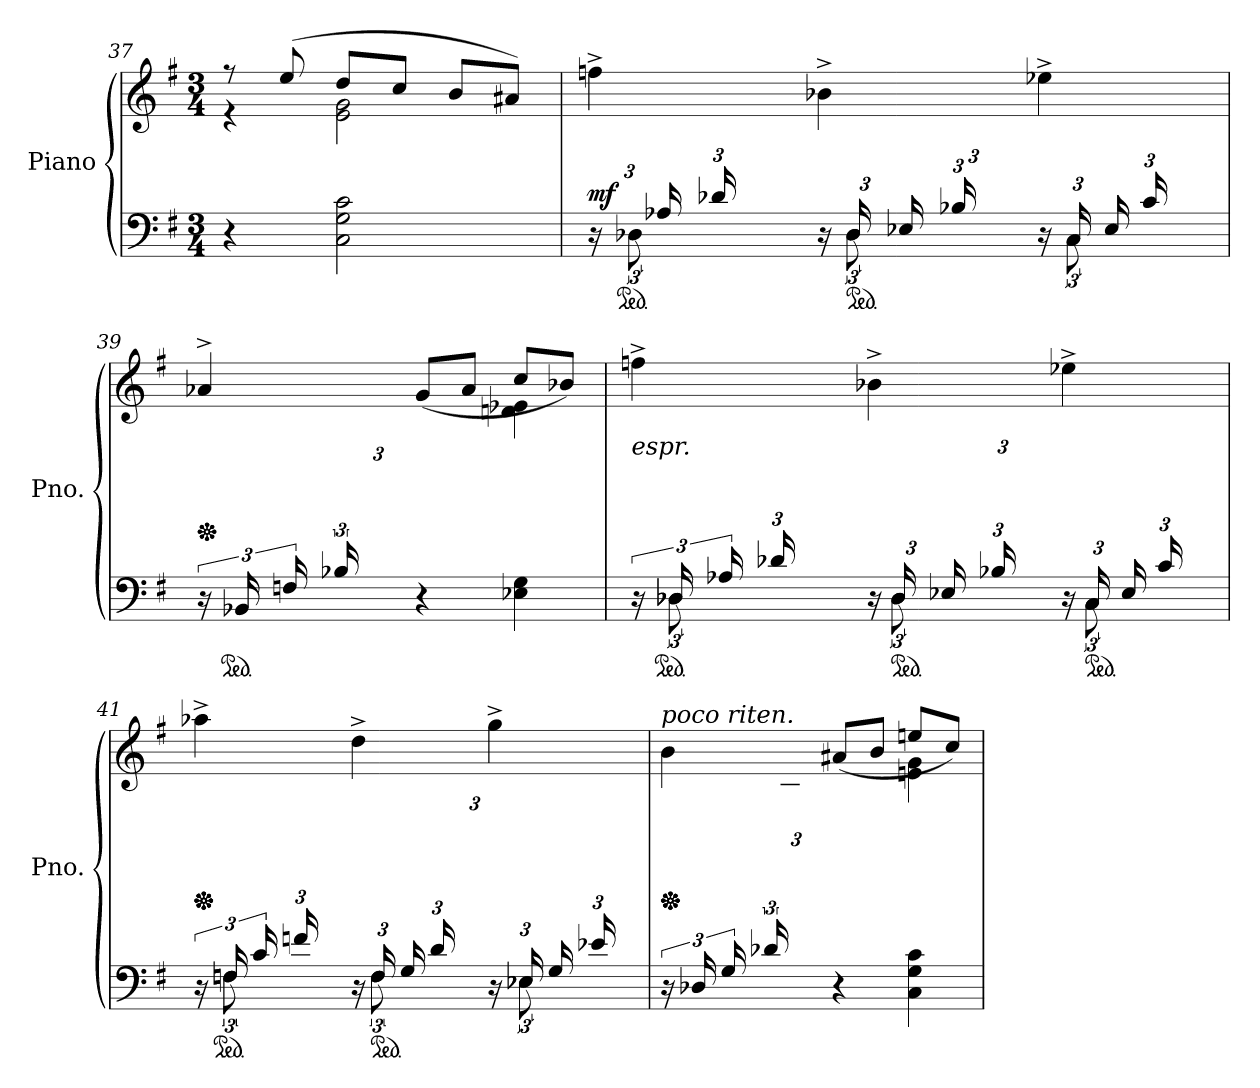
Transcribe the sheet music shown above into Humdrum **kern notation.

**kern	**kern	**dynam
*part1	*part1	*part1
*staff2	*staff1	*staff1/2
*I"Piano	*	*
*I'Pno.	*	*
*clefF4	*clefG2	*
*k[f#]	*k[f#]	*
*M3/4	*M3/4	*
=37	=37	=37
*	*^	*
4r	8r	4r	.
.	(>8ee/	.	.
2C\ 2G\ 2c\	8dd/L	2e\ 2g\	.
.	8cc/J	.	.
.	8b/L	.	.
.	8a#X/J)	.	.
=38	=38	=38	=38
*^	*	*	*
*Xbrackettup	*brackettup	*	*	*
!	!	!	!	!LO:DY:a=2
24r	24ryy	4ffn^\	6ryy	mf
*ped	*	*	*	*
(>24D-X/LLyy	12D-X\	.	.	.
24A-X/	.	.	.	.
*Xbrackettup	*	*	*	*
24d-X/	8ryy	.	.	.
12ryy	.	.	24fn\	.
.	.	.	24a-X\JJ)	.
*	*brackettup	*	*	*
24r	24ryy	4b-X^\	6ryy	.
*ped	*	*	*	*
(>24D-/LL	12D-\	.	.	.
24E-X/	.	.	.	.
*Xbrackettup	*	*	*	*
24B-X/	8ryy	.	.	.
12ryy	.	.	24e-X\	.
.	.	.	24g\JJ)	.
*	*brackettup	*	*	*
24r	24ryy	4ee-X^\	6ryy	.
(>24C/LL	12C\	.	.	.
24E-/	.	.	.	.
*Xbrackettup	*	*	*	*
24c/	8ryy	.	.	.
12ryy	.	.	24e-\	.
.	.	.	24a-\JJ)	.
*v	*v	*	*	*
*	*v	*v	*
!!LO:LB:g=z
=39	=39	=39
*	*Xped	*
*	*Xped	*
*	*^	*
*	*	*^	*
24r	4a-X^/	2ryy	6ryy	.
*ped	*	*	*	*
(>24BB-X/LL	.	.	.	.
24Fn/	.	.	.	.
24B-X/	.	.	.	.
12ryy	.	.	24d-X\	.
.	.	.	24fn\JJ)	.
4r	(>8g/L	.	2ryy	.
.	8a-/J	.	.	.
4E-X\ 4G\	8cc/L	4d\ 4e-X\	.	.
.	8b-X/J)	.	.	.
*	*v	*v	*v	*
=40	=40	=40
*^	*	*
*	*brackettup	*	*
*	*	*^	*
!	!	!LO:TX:b:i:t=espr.	!	!
24r	24ryy	4ffn^\	6ryy	.
*ped	*	*	*	*
(>24D-X/LL	12D-X\	.	.	.
24A-X/	.	.	.	.
*Xbrackettup	*	*	*	*
24d-X/	8ryy	.	.	.
12ryy	.	.	24fn\	.
.	.	.	24a-X\JJ)	.
*	*brackettup	*	*	*
24r	24ryy	4b-X^\	6ryy	.
*ped	*	*	*	*
(>24D-/LL	12D-\	.	.	.
24E-X/	.	.	.	.
*Xbrackettup	*	*	*	*
24B-X/	8ryy	.	.	.
12ryy	.	.	24e-X\	.
.	.	.	24g\JJ)	.
*	*brackettup	*	*	*
24r	24ryy	4ee-X^\	6ryy	.
*ped	*	*	*	*
(>24C/LL	12C\	.	.	.
24E-/	.	.	.	.
*Xbrackettup	*	*	*	*
24c/	8ryy	.	.	.
12ryy	.	.	24e-\	.
.	.	.	24a-\JJ)	.
!!LO:PB:g=z	!!
=41	=41	=41	=41	=41
*	*brackettup	*	*	*
*	*	*Xped	*	*
*	*	*Xped	*	*
*	*	*Xped	*	*
24r	24ryy	4aa-X^\	6ryy	.
*ped	*	*	*	*
(>24Fn/LL	12Fn\	.	.	.
24c/	.	.	.	.
*Xbrackettup	*	*	*	*
24fn/	8ryy	.	.	.
12ryy	.	.	24a-X\	.
.	.	.	24cc\JJ)	.
*	*brackettup	*	*	*
24r	24ryy	4dd^\	6ryy	.
*ped	*	*	*	*
(>24F/LL	12F\	.	.	.
24G/	.	.	.	.
*Xbrackettup	*	*	*	*
24d/	8ryy	.	.	.
12ryy	.	.	24g\	.
.	.	.	24b\JJ)	.
*	*brackettup	*	*	*
24r	24ryy	4gg^\	6ryy	.
(>24E-X/LL	12E-X\	.	.	.
24G/	.	.	.	.
*Xbrackettup	*	*	*	*
24e-X/	8ryy	.	.	.
12ryy	.	.	24g\	.
.	.	.	24cc\JJ)	.
*v	*v	*	*	*
*	*v	*v	*
=42	=42	=42
*	*Xped	*
*	*Xped	*
*	*Xped	*
*	*^	*
*	*	*^	*
!	!LO:TX:a:i:t=poco riten.	!	!	!
24r	4b\	2ryy	6ryy	.
(>24D-X/LL	.	.	.	.
24G/	.	.	.	.
24d-X/	.	.	.	.
12ryy	.	.	24B\	.
.	.	.	24fn\JJ)	.
4r	(>8a#X/L	.	2ryy	.
.	8b/J	.	.	.
4C\ 4G\ 4c\	8een/L	4en\ 4g\	.	.
.	8cc/J)	.	.	.
*	*v	*v	*v	*
=	=	=
*-	*-	*-
